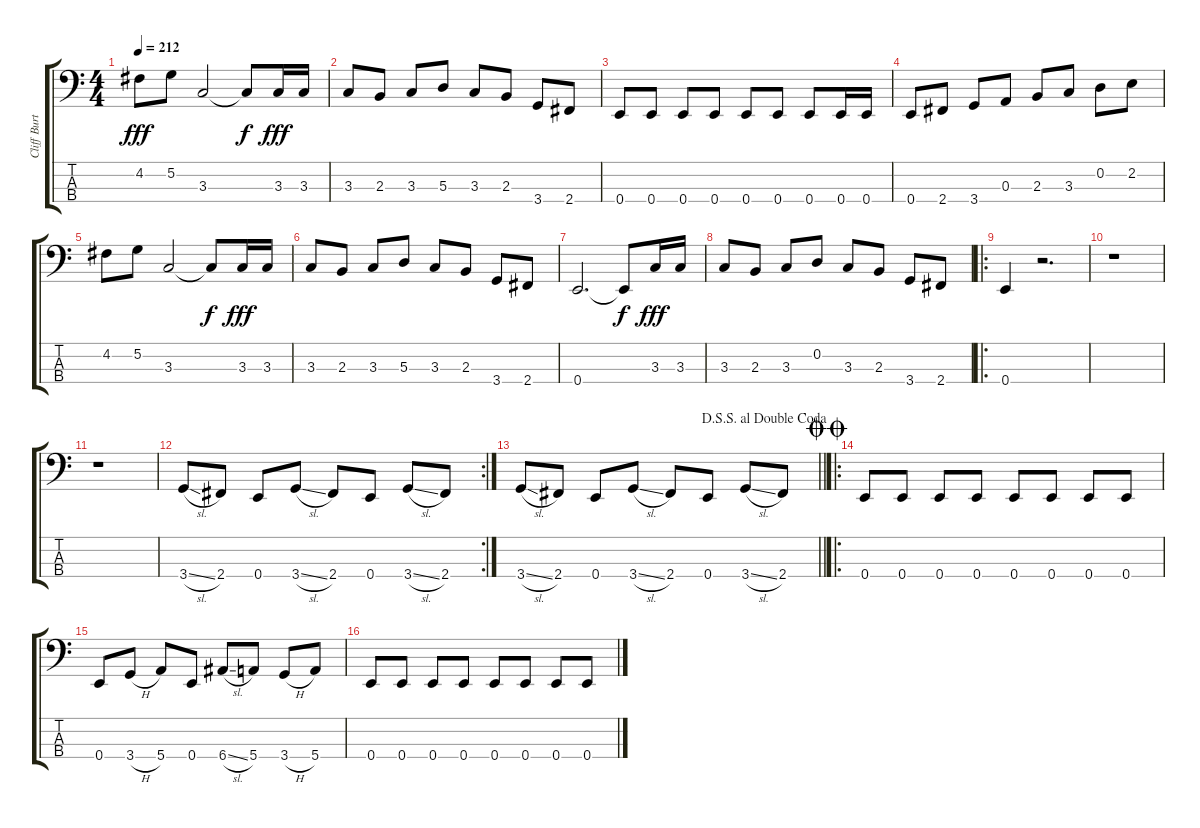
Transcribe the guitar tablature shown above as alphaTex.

\track ("Cliff Burton" "Cliff Burt") {instrument electricbassfinger}
\staff {score tabs}
\tuning (G2 D2 A1 E1) {hide}
\ts (4 4)
\tempo 212
\clef f4
\ks c
4.2.8{dy fff} 5.2.8 3.3.2 3.3{t}.8{dy f} 3.3.16{dy fff} 3.3.16 |
3.3.8 2.3.8 3.3.8 5.3.8 3.3.8 2.3.8 3.4.8 2.4.8 |
0.4.8 0.4.8 0.4.8 0.4.8 0.4.8 0.4.8 0.4.8 0.4.16 0.4.16 |
0.4.8 2.4.8 3.4.8 0.3.8 2.3.8 3.3.8 0.2.8 2.2.8 |
4.2.8 5.2.8 3.3.2 3.3{t}.8{dy f} 3.3.16{dy fff} 3.3.16 |
3.3.8 2.3.8 3.3.8 5.3.8 3.3.8 2.3.8 3.4.8 2.4.8 |
0.4.2{d} 0.4{t}.8{dy f} 3.3.16{dy fff} 3.3.16 |
3.3.8 2.3.8 3.3.8 0.2.8 3.3.8 2.3.8 3.4.8 2.4.8 |
\ro
0.4.4 r.2{d} |
r.1 |
r.1 |
\rc 2
3.4{sl}.8 2.4.8 0.4.8 3.4{sl}.8 2.4.8 0.4.8 3.4{sl}.8 2.4.8 |
\jump dalsegnosegnoaldoublecoda
\barLineRight lightlight
3.4{sl}.8 2.4.8 0.4.8 3.4{sl}.8 2.4.8 0.4.8 3.4{sl}.8 2.4.8 |
\ro
\jump doublecoda
0.4.8 0.4.8 0.4.8 0.4.8 0.4.8 0.4.8 0.4.8 0.4.8 |
0.4.8 3.4{h}.8 5.4.8 0.4.8 6.4{sl}.8 5.4.8 3.4{h}.8 5.4.8 |
0.4.8 0.4.8 0.4.8 0.4.8 0.4.8 0.4.8 0.4.8 0.4.8
